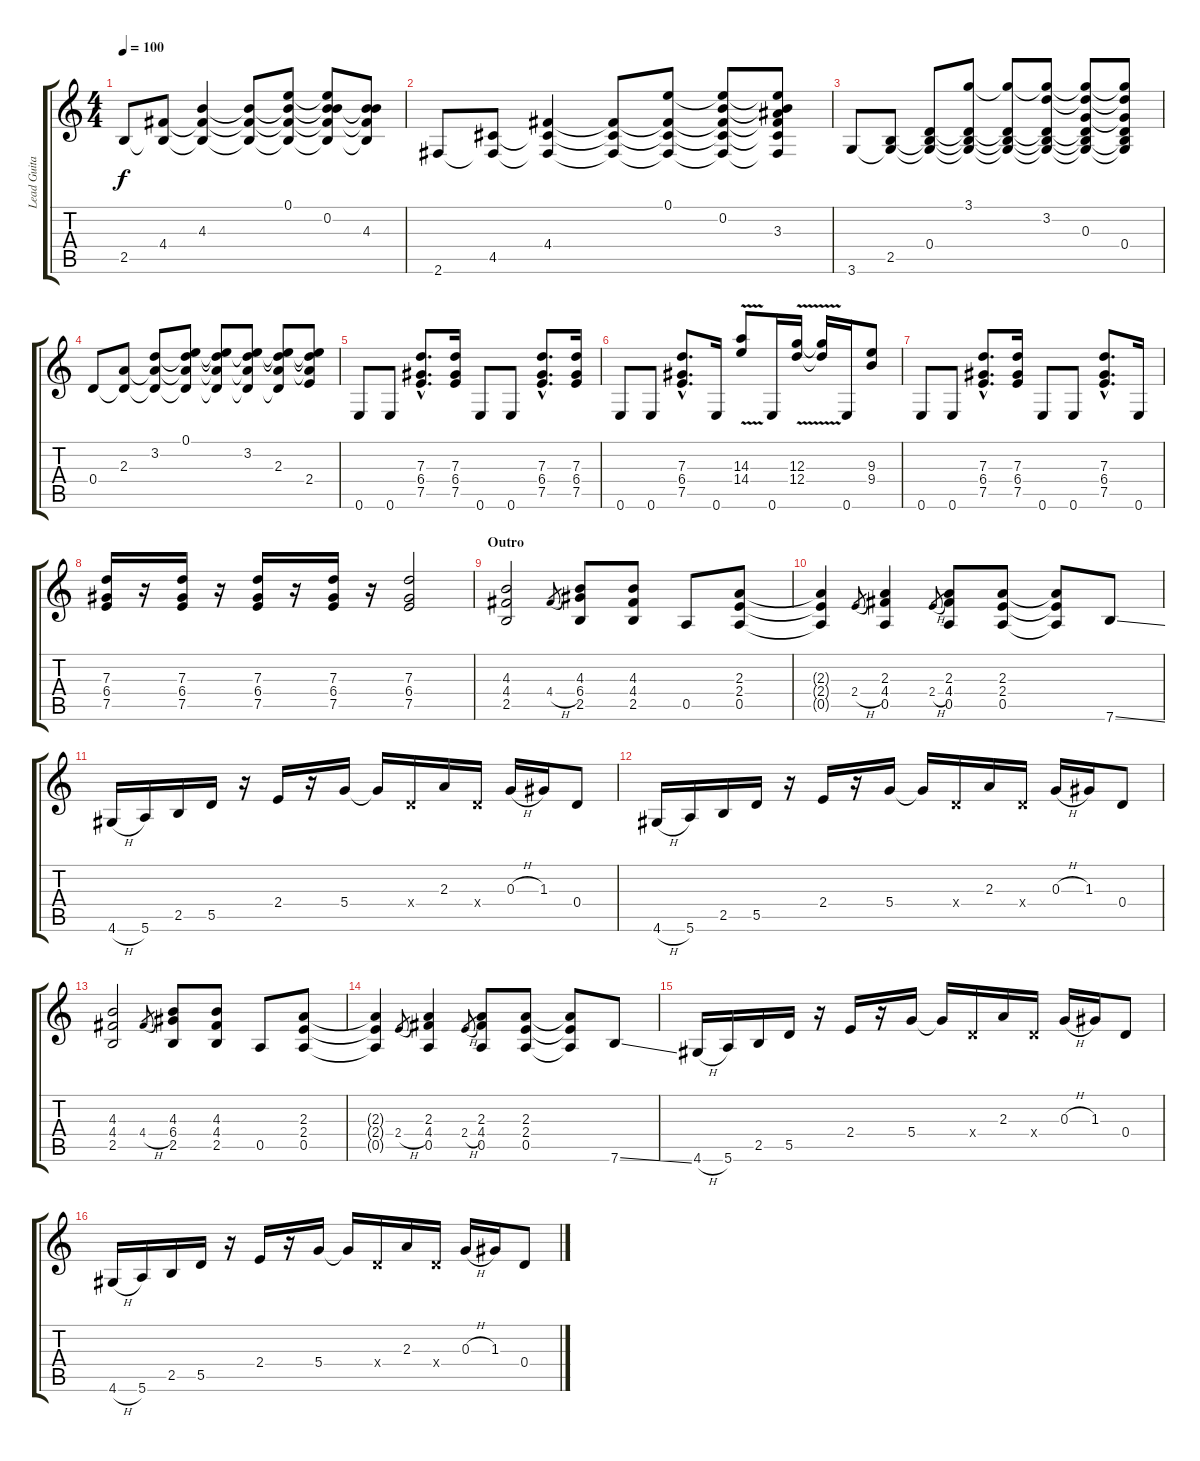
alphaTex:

\track ("Lead Guitar" "Lead Guita") {instrument overdrivenguitar}
\staff {score tabs}
\tuning (E4 B3 G3 D3 A2 E2) {hide}
\ts (4 4)
\tempo 100
\clef g2
\ks c
2.5.8{dy f} (4.4 2.5{t}).8 (4.3 4.4{t} 2.5{t}).4 (4.3{t} 4.4{t} 2.5{t}).8 (0.1 4.3{t} 4.4{t} 2.5{t}).8 (0.1{t} 0.2 4.3{t} 4.4{t} 2.5{t}).8 (0.2{t} 4.3 4.4{t} 2.5{t}).8 |
2.6.8 (4.5 2.6{t}).8 (4.4 4.5{t} 2.6{t}).4 (4.4{t} 4.5{t} 2.6{t}).8 (0.1 4.4{t} 4.5{t} 2.6{t}).8 (0.1{t} 0.2 4.4{t} 4.5{t} 2.6{t}).8 (0.1{t} 0.2{t} 3.3 4.4{t} 4.5{t} 2.6{t}).8 |
3.6.8 (2.5 3.6{t}).8 (0.4 2.5{t} 3.6{t}).8 (3.1 0.4{t} 2.5{t} 3.6{t}).8 (3.1{t} 0.4{t} 2.5{t} 3.6{t}).8 (3.1{t} 3.2 0.4{t} 2.5{t} 3.6{t}).8 (3.1{t} 3.2{t} 0.3 0.4{t} 2.5{t} 3.6{t}).8 (3.1{t} 3.2{t} 0.3{t} 0.4 2.5{t} 3.6{t}).8 |
0.4.8 (2.3 0.4{t}).8 (3.2 2.3{t} 0.4{t}).8 (0.1 3.2{t} 2.3{t} 0.4{t}).8 (0.1{t} 3.2{t} 2.3{t} 0.4{t}).8 (0.1{t} 3.2 2.3{t} 0.4{t}).8 (0.1{t} 3.2{t} 2.3 0.4{t}).8 (0.1{t} 3.2{t} 2.3{t} 2.4).8 |
0.6.8 0.6.8 (7.3{hac} 6.4{hac} 7.5{hac}).8{d} (7.3 6.4 7.5).16 0.6.8 0.6.8 (7.3{hac} 6.4{hac} 7.5{hac}).8{d} (7.3 6.4 7.5).16 |
0.6.8 0.6.8 (7.3{hac} 6.4{hac} 7.5{hac}).8{d} 0.6.16 (14.3{v} 14.4{v}).8 0.6.16 (12.3{v} 12.4{v}).16 (12.3{t} 12.4{t}).16 0.6.16 (9.3 9.4).8 |
0.6.8 0.6.8 (7.3{hac} 6.4{hac} 7.5{hac}).8{d} (7.3 6.4 7.5).16 0.6.8 0.6.8 (7.3{hac} 6.4{hac} 7.5{hac}).8{d} 0.6.16 |
(7.3 6.4 7.5).16 r.16 (7.3 6.4 7.5).16 r.16 (7.3 6.4 7.5).16 r.16 (7.3 6.4 7.5).16 r.16 (7.3 6.4 7.5).2 |
\section ("" "Outro")
(4.3 4.4 2.5).2 4.4{h}.8{gr} (4.3 6.4 2.5).8 (4.3 4.4 2.5).8 0.5.8 (2.3 2.4 0.5).8 |
(2.3{t} 2.4{t} 0.5{t}).4 2.4{h}.8{gr} (2.3 4.4 0.5).4 2.4{h}.8{gr} (2.3 4.4 0.5).8 (2.3 2.4 0.5).8 (2.3{t} 2.4{t} 0.5{t}).8 7.6{ss}.8 |
4.6{h}.16 5.6.16 2.5.16 5.5.16 r.16 2.4.16 r.16 5.4.16 5.4{t}.16 0.4{x}.16 2.3.16 0.4{x}.16 0.3{h}.16 1.3.16 0.4.8 |
4.6{h}.16 5.6.16 2.5.16 5.5.16 r.16 2.4.16 r.16 5.4.16 5.4{t}.16 0.4{x}.16 2.3.16 0.4{x}.16 0.3{h}.16 1.3.16 0.4.8 |
(4.3 4.4 2.5).2 4.4{h}.8{gr} (4.3 6.4 2.5).8 (4.3 4.4 2.5).8 0.5.8 (2.3 2.4 0.5).8 |
(2.3{t} 2.4{t} 0.5{t}).4 2.4{h}.8{gr} (2.3 4.4 0.5).4 2.4{h}.8{gr} (2.3 4.4 0.5).8 (2.3 2.4 0.5).8 (2.3{t} 2.4{t} 0.5{t}).8 7.6{ss}.8 |
4.6{h}.16 5.6.16 2.5.16 5.5.16 r.16 2.4.16 r.16 5.4.16 5.4{t}.16 0.4{x}.16 2.3.16 0.4{x}.16 0.3{h}.16 1.3.16 0.4.8 |
4.6{h}.16 5.6.16 2.5.16 5.5.16 r.16 2.4.16 r.16 5.4.16 5.4{t}.16 0.4{x}.16 2.3.16 0.4{x}.16 0.3{h}.16 1.3.16 0.4.8
